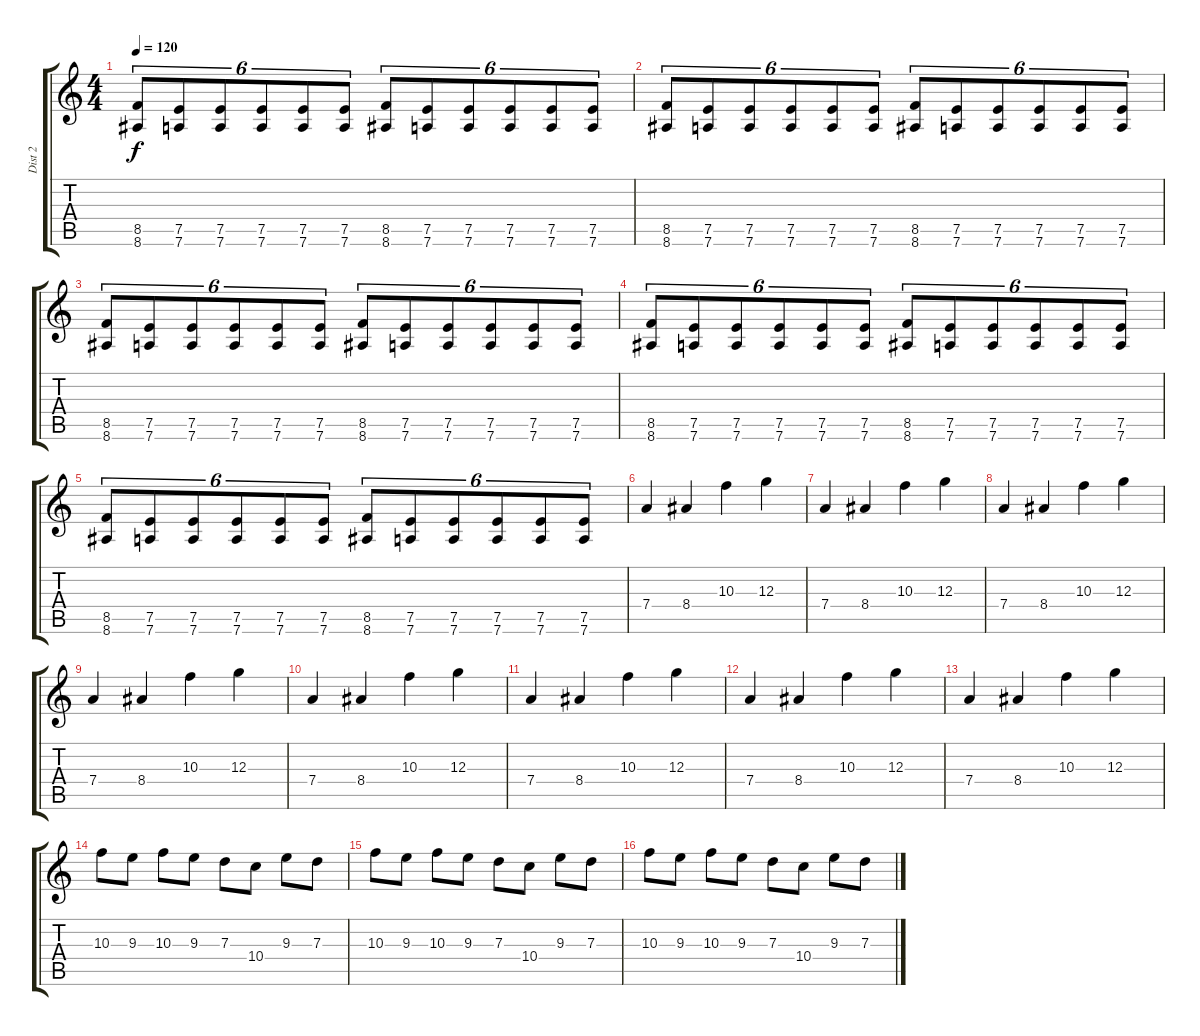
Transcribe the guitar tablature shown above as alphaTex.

\track ("Dist 2" "Dist 2") {instrument overdrivenguitar}
\staff {score tabs}
\tuning (E4 B3 G3 D3 A2 D2) {hide}
\ts (4 4)
\tempo 120
\clef g2
\ks c
(8.5 8.6).8{tu (6 4) dy f} (7.5 7.6).8{tu (6 4)} (7.5 7.6).8{tu (6 4)} (7.5 7.6).8{tu (6 4)} (7.5 7.6).8{tu (6 4)} (7.5 7.6).8{tu (6 4)} (8.5 8.6).8{tu (6 4)} (7.5 7.6).8{tu (6 4)} (7.5 7.6).8{tu (6 4)} (7.5 7.6).8{tu (6 4)} (7.5 7.6).8{tu (6 4)} (7.5 7.6).8{tu (6 4)} |
(8.5 8.6).8{tu (6 4)} (7.5 7.6).8{tu (6 4)} (7.5 7.6).8{tu (6 4)} (7.5 7.6).8{tu (6 4)} (7.5 7.6).8{tu (6 4)} (7.5 7.6).8{tu (6 4)} (8.5 8.6).8{tu (6 4)} (7.5 7.6).8{tu (6 4)} (7.5 7.6).8{tu (6 4)} (7.5 7.6).8{tu (6 4)} (7.5 7.6).8{tu (6 4)} (7.5 7.6).8{tu (6 4)} |
(8.5 8.6).8{tu (6 4)} (7.5 7.6).8{tu (6 4)} (7.5 7.6).8{tu (6 4)} (7.5 7.6).8{tu (6 4)} (7.5 7.6).8{tu (6 4)} (7.5 7.6).8{tu (6 4)} (8.5 8.6).8{tu (6 4)} (7.5 7.6).8{tu (6 4)} (7.5 7.6).8{tu (6 4)} (7.5 7.6).8{tu (6 4)} (7.5 7.6).8{tu (6 4)} (7.5 7.6).8{tu (6 4)} |
(8.5 8.6).8{tu (6 4)} (7.5 7.6).8{tu (6 4)} (7.5 7.6).8{tu (6 4)} (7.5 7.6).8{tu (6 4)} (7.5 7.6).8{tu (6 4)} (7.5 7.6).8{tu (6 4)} (8.5 8.6).8{tu (6 4)} (7.5 7.6).8{tu (6 4)} (7.5 7.6).8{tu (6 4)} (7.5 7.6).8{tu (6 4)} (7.5 7.6).8{tu (6 4)} (7.5 7.6).8{tu (6 4)} |
(8.5 8.6).8{tu (6 4)} (7.5 7.6).8{tu (6 4)} (7.5 7.6).8{tu (6 4)} (7.5 7.6).8{tu (6 4)} (7.5 7.6).8{tu (6 4)} (7.5 7.6).8{tu (6 4)} (8.5 8.6).8{tu (6 4)} (7.5 7.6).8{tu (6 4)} (7.5 7.6).8{tu (6 4)} (7.5 7.6).8{tu (6 4)} (7.5 7.6).8{tu (6 4)} (7.5 7.6).8{tu (6 4)} |
7.4.4 8.4.4 10.3.4 12.3.4 |
7.4.4 8.4.4 10.3.4 12.3.4 |
7.4.4 8.4.4 10.3.4 12.3.4 |
7.4.4 8.4.4 10.3.4 12.3.4 |
7.4.4 8.4.4 10.3.4 12.3.4 |
7.4.4 8.4.4 10.3.4 12.3.4 |
7.4.4 8.4.4 10.3.4 12.3.4 |
7.4.4 8.4.4 10.3.4 12.3.4 |
10.3.8 9.3.8 10.3.8 9.3.8 7.3.8 10.4.8 9.3.8 7.3.8 |
10.3.8 9.3.8 10.3.8 9.3.8 7.3.8 10.4.8 9.3.8 7.3.8 |
10.3.8 9.3.8 10.3.8 9.3.8 7.3.8 10.4.8 9.3.8 7.3.8
